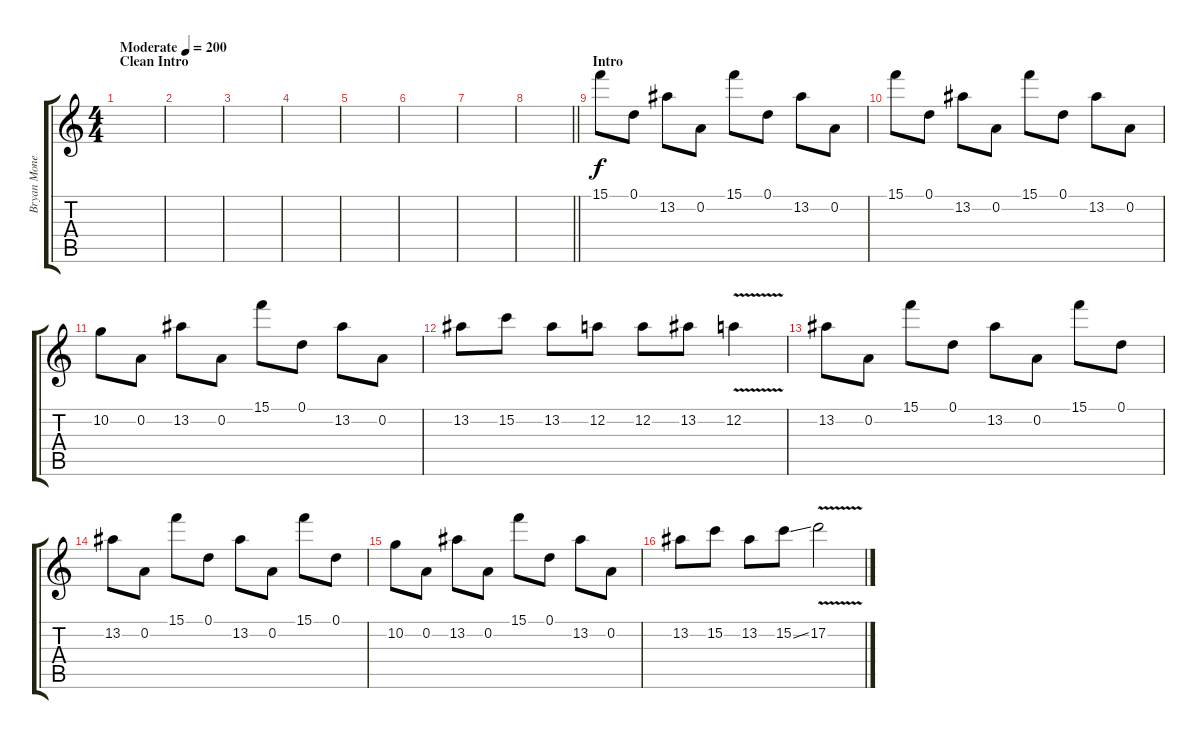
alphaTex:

\track ("Bryan Money" "Bryan Mone") {instrument distortionguitar}
\staff {score tabs}
\tuning (D4 A3 F3 C3 G2 C2) {hide}
\ts (4 4)
\section ("" "Clean Intro")
\tempo (200 "Moderate")
\clef g2
\ks c
|
|
|
|
|
|
|
\barLineRight lightlight
|
\section ("" "Intro")
15.1.8 0.1.8 13.2.8 0.2.8 15.1.8 0.1.8 13.2.8 0.2.8 |
15.1.8 0.1.8 13.2.8 0.2.8 15.1.8 0.1.8 13.2.8 0.2.8 |
10.2.8 0.2.8 13.2.8 0.2.8 15.1.8 0.1.8 13.2.8 0.2.8 |
13.2.8 15.2.8 13.2.8 12.2.8 12.2.8 13.2.8 12.2{v}.4 |
13.2.8 0.2.8 15.1.8 0.1.8 13.2.8 0.2.8 15.1.8 0.1.8 |
13.2.8 0.2.8 15.1.8 0.1.8 13.2.8 0.2.8 15.1.8 0.1.8 |
10.2.8 0.2.8 13.2.8 0.2.8 15.1.8 0.1.8 13.2.8 0.2.8 |
13.2.8 15.2.8 13.2.8 15.2{ss}.8 17.2{v}.2
